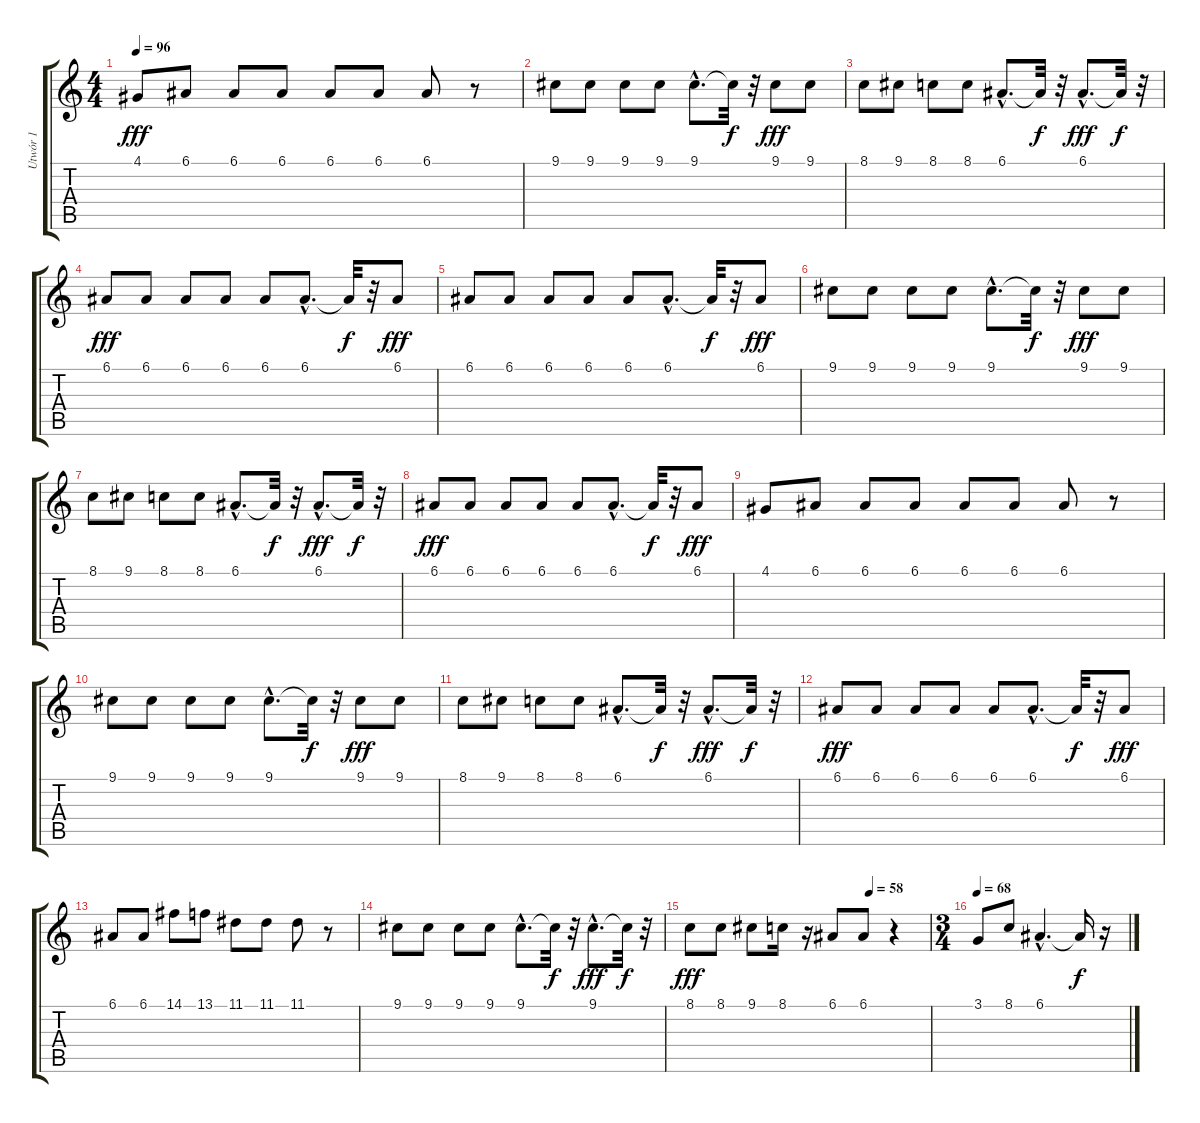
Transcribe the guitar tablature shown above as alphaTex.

\track ("Utwór 1" "Utwór 1") {instrument acousticgrandpiano}
\staff {score tabs}
\tuning (E4 B3 G3 D3 A2 E2) {hide}
\ts (4 4)
\tempo 96
\clef g2
\ks c
4.1.8{dy fff} 6.1.8 6.1.8 6.1.8 6.1.8 6.1.8 6.1.8 r.8 |
9.1.8 9.1.8 9.1.8 9.1.8 9.1{hac}.8{d} 9.1{t}.32{dy f} r.32 9.1.8{dy fff} 9.1.8 |
8.1.8 9.1.8 8.1.8 8.1.8 6.1{hac}.8{d} 6.1{t}.32{dy f} r.32 6.1{hac}.8{d dy fff} 6.1{t}.32{dy f} r.32 |
6.1.8{dy fff} 6.1.8 6.1.8 6.1.8 6.1.8 6.1{hac}.8{d} 6.1{t}.32{dy f} r.32 6.1.8{dy fff} |
6.1.8 6.1.8 6.1.8 6.1.8 6.1.8 6.1{hac}.8{d} 6.1{t}.32{dy f} r.32 6.1.8{dy fff} |
9.1.8 9.1.8 9.1.8 9.1.8 9.1{hac}.8{d} 9.1{t}.32{dy f} r.32 9.1.8{dy fff} 9.1.8 |
8.1.8 9.1.8 8.1.8 8.1.8 6.1{hac}.8{d} 6.1{t}.32{dy f} r.32 6.1{hac}.8{d dy fff} 6.1{t}.32{dy f} r.32 |
6.1.8{dy fff} 6.1.8 6.1.8 6.1.8 6.1.8 6.1{hac}.8{d} 6.1{t}.32{dy f} r.32 6.1.8{dy fff} |
4.1.8 6.1.8 6.1.8 6.1.8 6.1.8 6.1.8 6.1.8 r.8 |
9.1.8 9.1.8 9.1.8 9.1.8 9.1{hac}.8{d} 9.1{t}.32{dy f} r.32 9.1.8{dy fff} 9.1.8 |
8.1.8 9.1.8 8.1.8 8.1.8 6.1{hac}.8{d} 6.1{t}.32{dy f} r.32 6.1{hac}.8{d dy fff} 6.1{t}.32{dy f} r.32 |
6.1.8{dy fff} 6.1.8 6.1.8 6.1.8 6.1.8 6.1{hac}.8{d} 6.1{t}.32{dy f} r.32 6.1.8{dy fff} |
6.1.8 6.1.8 14.1.8 13.1.8 11.1.8 11.1.8 11.1.8 r.8 |
9.1.8 9.1.8 9.1.8 9.1.8 9.1{hac}.8{d} 9.1{t}.32{dy f} r.32 9.1{hac}.8{d dy fff} 9.1{t}.32{dy f} r.32 |
\tempo (58 0.75)
8.1.8{dy fff} 8.1.8 9.1.8 8.1.16 r.16 6.1.8 6.1.8 r.4 |
\ts (3 4)
\tempo 68
3.1.8 8.1.8 6.1{hac}.4{d} 6.1{t}.16{dy f} r.16
